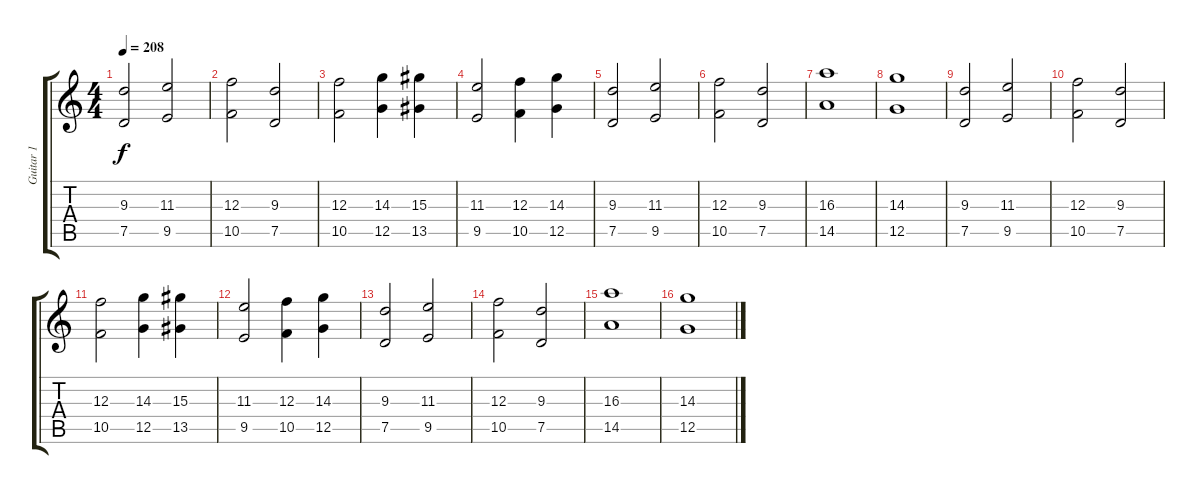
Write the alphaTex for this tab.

\track ("Guitar 1" "Guitar 1") {instrument distortionguitar}
\staff {score tabs}
\tuning (D4 A3 F3 C3 G2 C2) {hide}
\ts (4 4)
\tempo 208
\clef g2
\ks c
(9.3 7.5).2{dy f} (11.3 9.5).2 |
(12.3 10.5).2 (9.3 7.5).2 |
(12.3 10.5).2 (14.3 12.5).4 (15.3 13.5).4 |
(11.3 9.5).2 (12.3 10.5).4 (14.3 12.5).4 |
(9.3 7.5).2 (11.3 9.5).2 |
(12.3 10.5).2 (9.3 7.5).2 |
(16.3 14.5).1 |
(14.3 12.5).1 |
(9.3 7.5).2 (11.3 9.5).2 |
(12.3 10.5).2 (9.3 7.5).2 |
(12.3 10.5).2 (14.3 12.5).4 (15.3 13.5).4 |
(11.3 9.5).2 (12.3 10.5).4 (14.3 12.5).4 |
(9.3 7.5).2 (11.3 9.5).2 |
(12.3 10.5).2 (9.3 7.5).2 |
(16.3 14.5).1 |
(14.3 12.5).1
